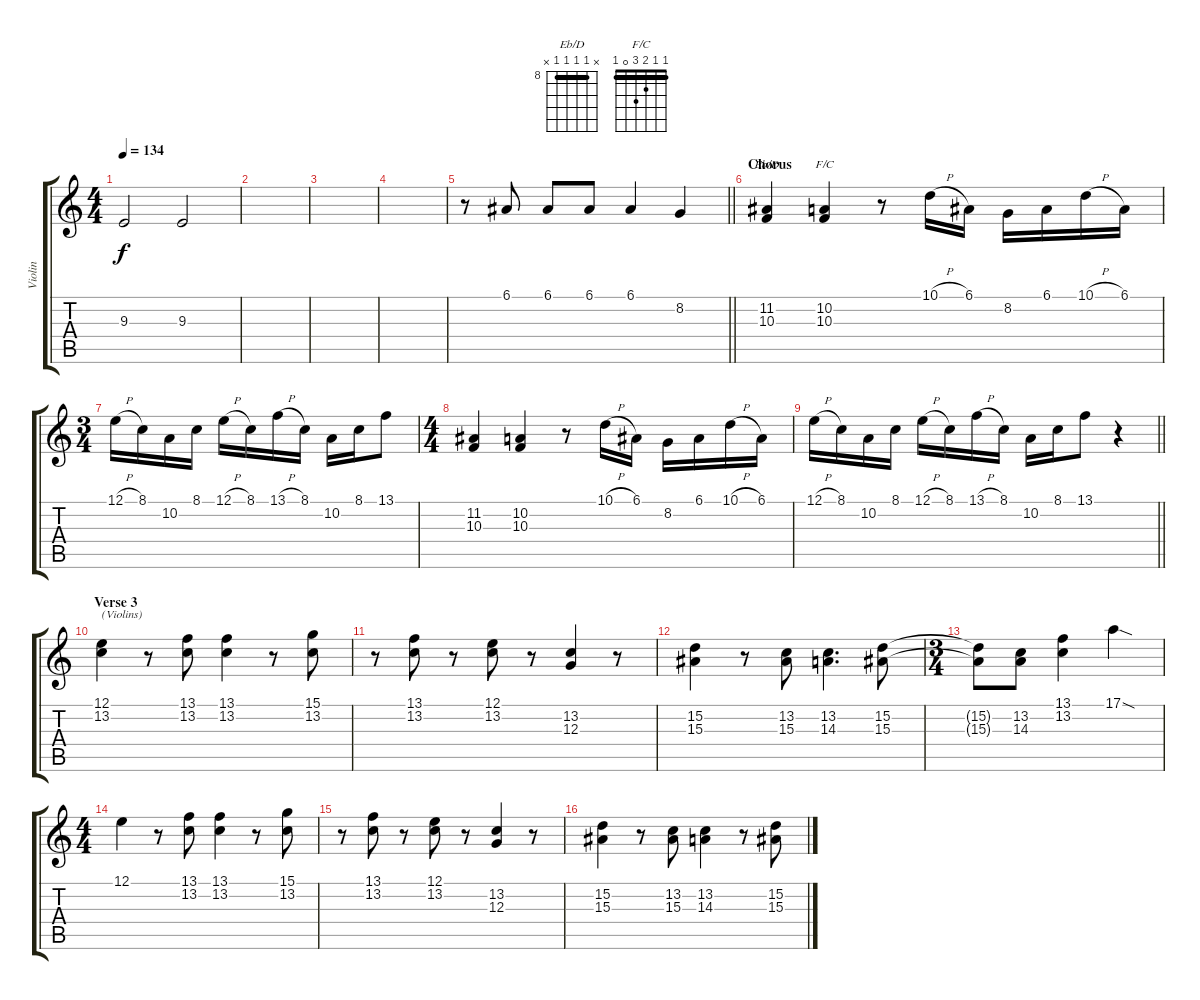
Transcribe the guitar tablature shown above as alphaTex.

\track ("Violin" "Violin") {instrument violin}
\staff {score tabs}
\tuning (E4 B3 G3 D3 A2 E2) {hide}
\chord ("Eb/D" x 8 8 8 8 x) {firstfret 8 barre 8}
\chord ("F/C" 1 1 2 3 0 1) {barre 1}
\ts (4 4)
\tempo 134
\clef g2
\ks c
9.3.2{dy f} 9.3.2 |
|
|
|
\barLineRight lightlight
r.8 6.1.8 6.1.8 6.1.8 6.1.4 8.2.4 |
\section ("" "Chorus")
(11.2 10.3).4{ch "Eb/D"} (10.2 10.3).4{ch "F/C"} r.8 10.1{h}.16 6.1.16 8.2.16 6.1.16 10.1{h}.16 6.1.16 |
\ts (3 4)
12.1{h}.16 8.1.16 10.2.16 8.1.16 12.1{h}.16 8.1.16 13.1{h}.16 8.1.16 10.2.16 8.1.16 13.1.8 |
\ts (4 4)
(11.2 10.3).4 (10.2 10.3).4 r.8 10.1{h}.16 6.1.16 8.2.16 6.1.16 10.1{h}.16 6.1.16 |
\barLineRight lightlight
12.1{h}.16 8.1.16 10.2.16 8.1.16 12.1{h}.16 8.1.16 13.1{h}.16 8.1.16 10.2.16 8.1.16 13.1.8 r.4 |
\section ("" "Verse 3")
(12.1 13.2).4{txt "(Violins)"} r.8 (13.1 13.2).8 (13.1 13.2).4 r.8 (15.1 13.2).8 |
r.8 (13.1 13.2).8 r.8 (12.1 13.2).8 r.8 (13.2 12.3).4 r.8 |
(15.2 15.3).4 r.8 (13.2 15.3).8 (13.2 14.3).4{d} (15.2 15.3).8 |
\ts (3 4)
(15.2{t} 15.3{t}).8 (13.2 14.3).8 (13.1 13.2).4 17.1{sod}.4 |
\ts (4 4)
12.1.4 r.8 (13.1 13.2).8 (13.1 13.2).4 r.8 (15.1 13.2).8 |
r.8 (13.1 13.2).8 r.8 (12.1 13.2).8 r.8 (13.2 12.3).4 r.8 |
(15.2 15.3).4 r.8 (13.2 15.3).8 (13.2 14.3).4 r.8 (15.2 15.3).8
